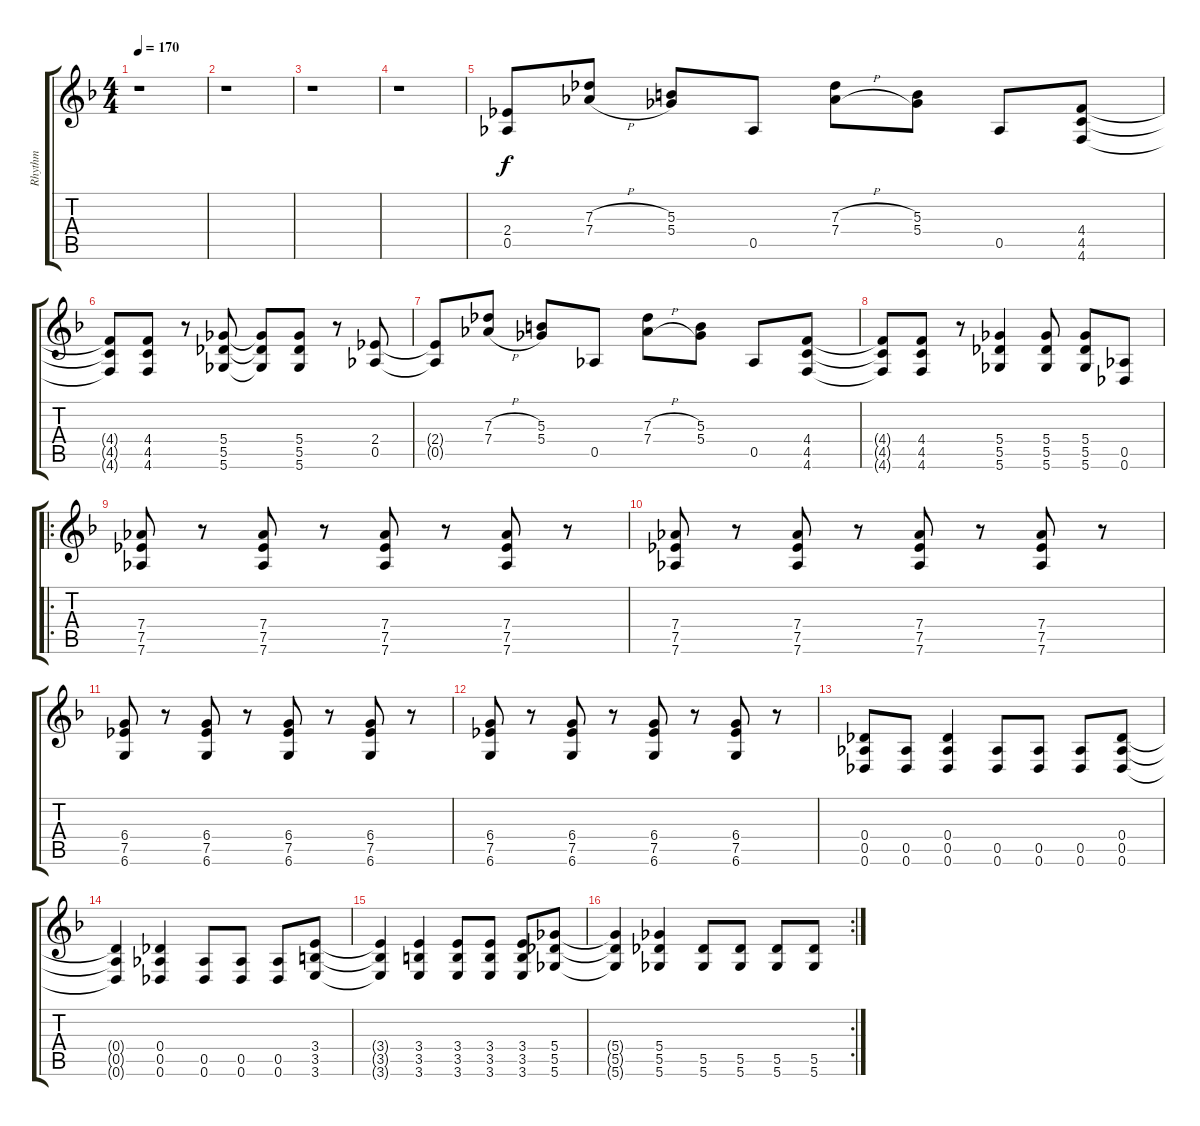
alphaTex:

\track ("Rhythm" "Rhythm") {instrument overdrivenguitar}
\staff {score tabs}
\tuning (Eb4 Bb3 Gb3 Db3 Ab2 Db2) {hide}
\ts (4 4)
\tempo 170
\clef g2
\ks f
r.1{dy f} |
r.1 |
r.1 |
r.1 |
(2.4 0.5).8 (7.3{h} 7.4{h}).8 (5.3 5.4).8 0.5.8 (7.3{h} 7.4{h}).8 (5.3 5.4).8 0.5.8 (4.4 4.5 4.6).8 |
(4.4{t} 4.5{t} 4.6{t}).8 (4.4 4.5 4.6).8 r.8 (5.4 5.5 5.6).8 (5.4{t} 5.5{t} 5.6{t}).8 (5.4 5.5 5.6).8 r.8 (2.4 0.5).8 |
(2.4{t} 0.5{t}).8 (7.3{h} 7.4{h}).8 (5.3 5.4).8 0.5.8 (7.3{h} 7.4{h}).8 (5.3 5.4).8 0.5.8 (4.4 4.5 4.6).8 |
(4.4{t} 4.5{t} 4.6{t}).8 (4.4 4.5 4.6).8 r.8 (5.4 5.5 5.6).4 (5.4 5.5 5.6).8 (5.4 5.5 5.6).8 (0.5 0.6).8 |
\ro
(7.4 7.5 7.6).8 r.8 (7.4 7.5 7.6).8 r.8 (7.4 7.5 7.6).8 r.8 (7.4 7.5 7.6).8 r.8 |
(7.4 7.5 7.6).8 r.8 (7.4 7.5 7.6).8 r.8 (7.4 7.5 7.6).8 r.8 (7.4 7.5 7.6).8 r.8 |
(6.4 7.5 6.6).8 r.8 (6.4 7.5 6.6).8 r.8 (6.4 7.5 6.6).8 r.8 (6.4 7.5 6.6).8 r.8 |
(6.4 7.5 6.6).8 r.8 (6.4 7.5 6.6).8 r.8 (6.4 7.5 6.6).8 r.8 (6.4 7.5 6.6).8 r.8 |
(0.4 0.5 0.6).8 (0.5 0.6).8 (0.4 0.5 0.6).4 (0.5 0.6).8 (0.5 0.6).8 (0.5 0.6).8 (0.4 0.5 0.6).8 |
(0.4{t} 0.5{t} 0.6{t}).4 (0.4 0.5 0.6).4 (0.5 0.6).8 (0.5 0.6).8 (0.5 0.6).8 (3.4 3.5 3.6).8 |
(3.4{t} 3.5{t} 3.6{t}).4 (3.4 3.5 3.6).4 (3.4 3.5 3.6).8 (3.4 3.5 3.6).8 (3.4 3.5 3.6).8 (5.4 5.5 5.6).8 |
\rc 2
(5.4{t} 5.5{t} 5.6{t}).4 (5.4 5.5 5.6).4 (5.5 5.6).8 (5.5 5.6).8 (5.5 5.6).8 (5.5 5.6).8
